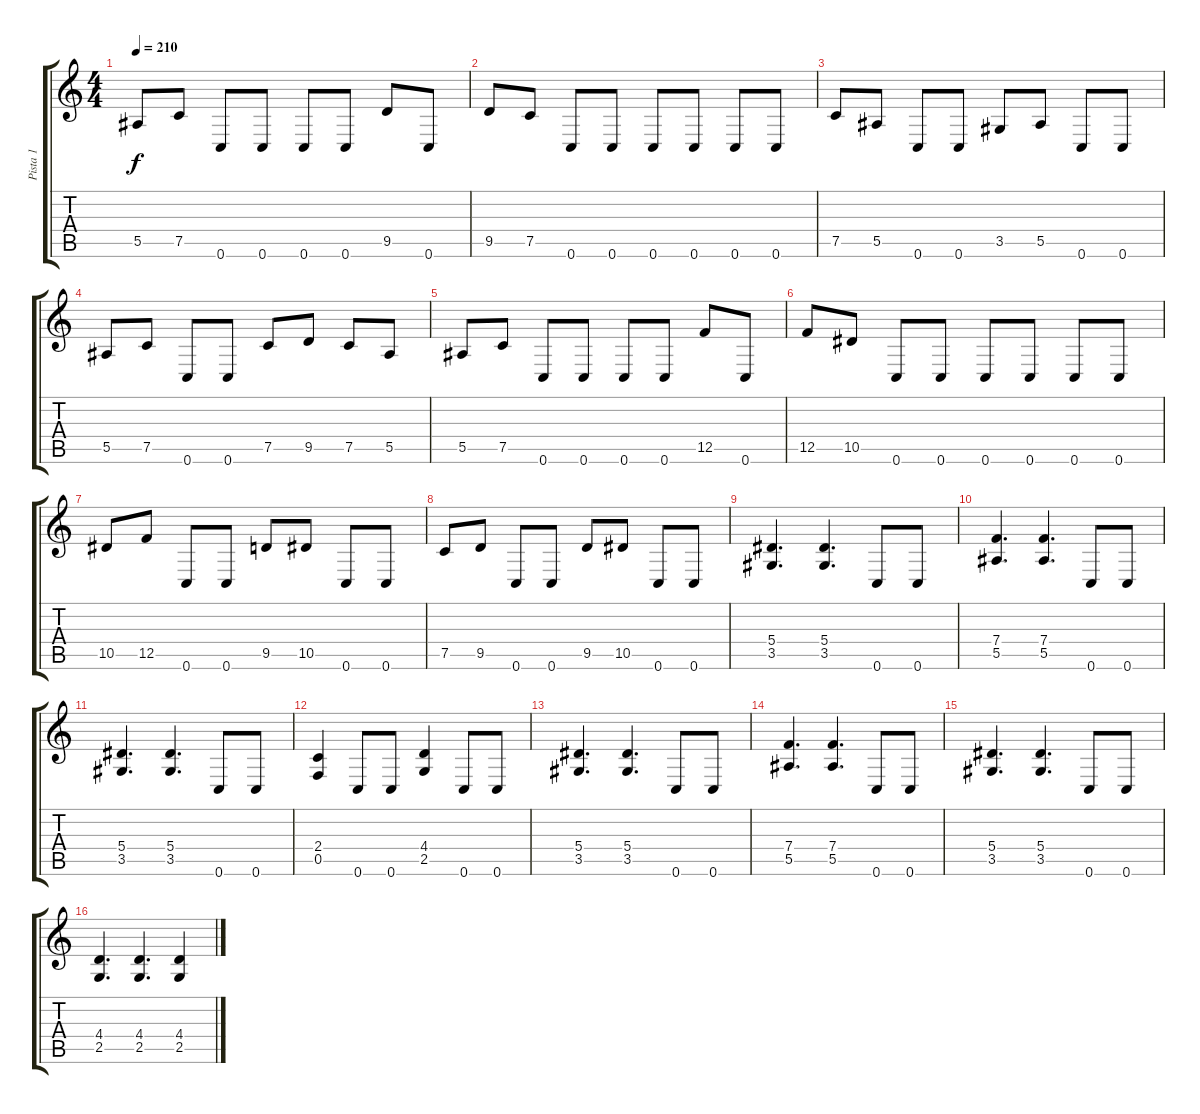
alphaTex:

\track ("Pista 1" "Pista 1") {instrument electricguitarjazz}
\staff {score tabs}
\tuning (C4 G3 Eb3 Bb2 F2 C2) {hide}
\ts (4 4)
\tempo 210
\clef g2
\ks c
5.5.8{dy f} 7.5.8 0.6.8 0.6.8 0.6.8 0.6.8 9.5.8 0.6.8 |
9.5.8 7.5.8 0.6.8 0.6.8 0.6.8 0.6.8 0.6.8 0.6.8 |
7.5.8 5.5.8 0.6.8 0.6.8 3.5.8 5.5.8 0.6.8 0.6.8 |
5.5.8 7.5.8 0.6.8 0.6.8 7.5.8 9.5.8 7.5.8 5.5.8 |
5.5.8 7.5.8 0.6.8 0.6.8 0.6.8 0.6.8 12.5.8 0.6.8 |
12.5.8 10.5.8 0.6.8 0.6.8 0.6.8 0.6.8 0.6.8 0.6.8 |
10.5.8 12.5.8 0.6.8 0.6.8 9.5.8 10.5.8 0.6.8 0.6.8 |
7.5.8 9.5.8 0.6.8 0.6.8 9.5.8 10.5.8 0.6.8 0.6.8 |
(5.4 3.5).4{d} (5.4 3.5).4{d} 0.6.8 0.6.8 |
(7.4 5.5).4{d} (7.4 5.5).4{d} 0.6.8 0.6.8 |
(5.4 3.5).4{d} (5.4 3.5).4{d} 0.6.8 0.6.8 |
(2.4 0.5).4 0.6.8 0.6.8 (4.4 2.5).4 0.6.8 0.6.8 |
(5.4 3.5).4{d} (5.4 3.5).4{d} 0.6.8 0.6.8 |
(7.4 5.5).4{d} (7.4 5.5).4{d} 0.6.8 0.6.8 |
(5.4 3.5).4{d} (5.4 3.5).4{d} 0.6.8 0.6.8 |
(4.4 2.5).4{d} (4.4 2.5).4{d} (4.4 2.5).4
